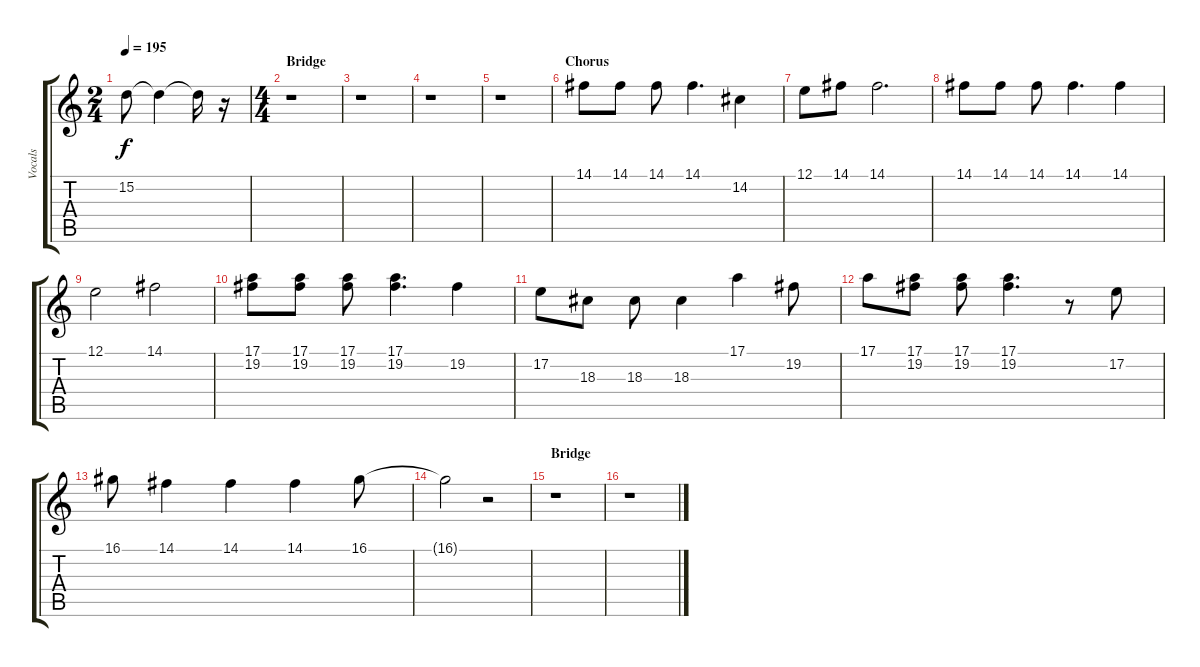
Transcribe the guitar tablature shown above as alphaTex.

\track ("Vocals" "Vocals") {instrument lead1square}
\staff {score tabs}
\tuning (E4 B3 G3 D3 A2 E2) {hide}
\ts (2 4)
\tempo 195
\clef g2
\ks c
15.2{t}.8{dy f} 15.2{t}.4 15.2{t}.16 r.16 |
\ts (4 4)
\section ("" "Bridge")
r.1 |
r.1 |
r.1 |
r.1 |
\section ("" "Chorus")
14.1.8 14.1.8 14.1.8 14.1.4{d} 14.2.4 |
12.1.8 14.1.8 14.1.2{d} |
14.1.8 14.1.8 14.1.8 14.1.4{d} 14.1.4 |
12.1.2 14.1.2 |
(17.1 19.2).8 (17.1 19.2).8 (17.1 19.2).8 (17.1 19.2).4{d} 19.2.4 |
17.2.8 18.3.8 18.3.8 18.3.4 17.1.4 19.2.8 |
17.1.8 (17.1 19.2).8 (17.1 19.2).8 (17.1 19.2).4{d} r.8 17.2.8 |
16.1.8 14.1.4 14.1.4 14.1.4 16.1.8 |
16.1{t}.2 r.2 |
\section ("" "Bridge")
r.1 |
r.1
